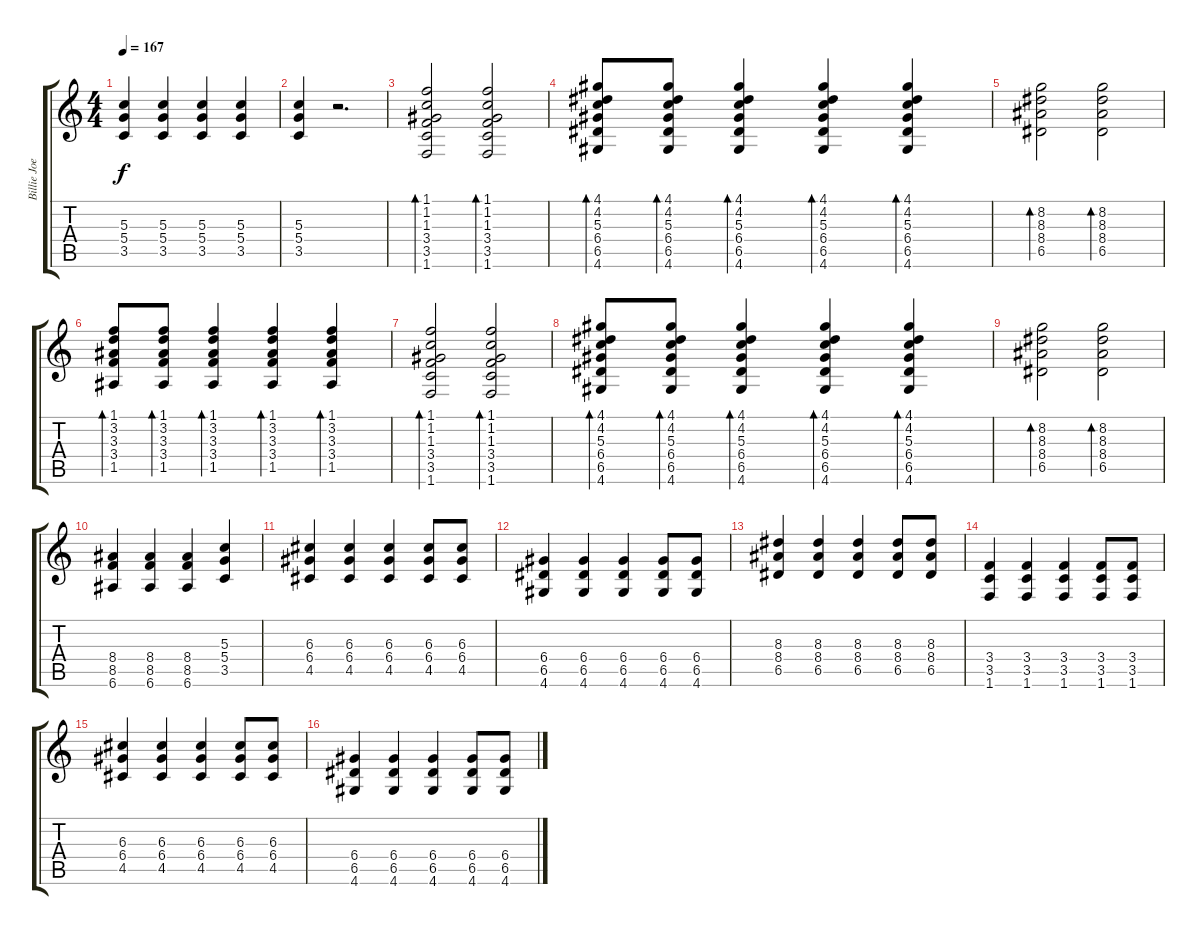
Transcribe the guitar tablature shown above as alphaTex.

\track ("Billie Joe Armstrong (acoustic)" "Billie Joe") {instrument acousticguitarsteel}
\staff {score tabs}
\tuning (E4 B3 G3 D3 A2 E2) {hide}
\ts (4 4)
\tempo 167
\clef g2
\ks c
(5.3 5.4 3.5).4{dy f} (5.3 5.4 3.5).4 (5.3 5.4 3.5).4 (5.3 5.4 3.5).4 |
(5.3 5.4 3.5).4 r.2{d} |
(1.1 1.2 1.3 3.4 3.5 1.6).2{bd 120 volume 6 instrument acousticguitarsteel} (1.1 1.2 1.3 3.4 3.5 1.6).2{bd 60} |
(4.1 4.2 5.3 6.4 6.5 4.6).8{bd 120} (4.1 4.2 5.3 6.4 6.5 4.6).8{bd 120} (4.1 4.2 5.3 6.4 6.5 4.6).4{bd 120} (4.1 4.2 5.3 6.4 6.5 4.6).4{bd 120} (4.1 4.2 5.3 6.4 6.5 4.6).4{bd 120} |
(8.2 8.3 8.4 6.5).2{bd 120} (8.2 8.3 8.4 6.5).2{bd 120} |
(1.1 3.2 3.3 3.4 1.5).8{bd 120} (1.1 3.2 3.3 3.4 1.5).8{bd 120} (1.1 3.2 3.3 3.4 1.5).4{bd 120} (1.1 3.2 3.3 3.4 1.5).4{bd 120} (1.1 3.2 3.3 3.4 1.5).4{bd 120} |
(1.1 1.2 1.3 3.4 3.5 1.6).2{bd 120} (1.1 1.2 1.3 3.4 3.5 1.6).2{bd 60} |
(4.1 4.2 5.3 6.4 6.5 4.6).8{bd 120} (4.1 4.2 5.3 6.4 6.5 4.6).8{bd 120} (4.1 4.2 5.3 6.4 6.5 4.6).4{bd 120} (4.1 4.2 5.3 6.4 6.5 4.6).4{bd 120} (4.1 4.2 5.3 6.4 6.5 4.6).4{bd 120} |
(8.2 8.3 8.4 6.5).2{bd 120} (8.2 8.3 8.4 6.5).2{bd 120} |
(8.4 8.5 6.6).4 (8.4 8.5 6.6).4{volume 13 instrument overdrivenguitar} (8.4 8.5 6.6).4 (5.3 5.4 3.5).4 |
(6.3 6.4 4.5).4 (6.3 6.4 4.5).4 (6.3 6.4 4.5).4 (6.3 6.4 4.5).8 (6.3 6.4 4.5).8 |
(6.4 6.5 4.6).4 (6.4 6.5 4.6).4 (6.4 6.5 4.6).4 (6.4 6.5 4.6).8 (6.4 6.5 4.6).8 |
(8.3 8.4 6.5).4 (8.3 8.4 6.5).4 (8.3 8.4 6.5).4 (8.3 8.4 6.5).8 (8.3 8.4 6.5).8 |
(3.4 3.5 1.6).4 (3.4 3.5 1.6).4 (3.4 3.5 1.6).4 (3.4 3.5 1.6).8 (3.4 3.5 1.6).8 |
(6.3 6.4 4.5).4 (6.3 6.4 4.5).4 (6.3 6.4 4.5).4 (6.3 6.4 4.5).8 (6.3 6.4 4.5).8 |
(6.4 6.5 4.6).4 (6.4 6.5 4.6).4 (6.4 6.5 4.6).4 (6.4 6.5 4.6).8 (6.4 6.5 4.6).8
